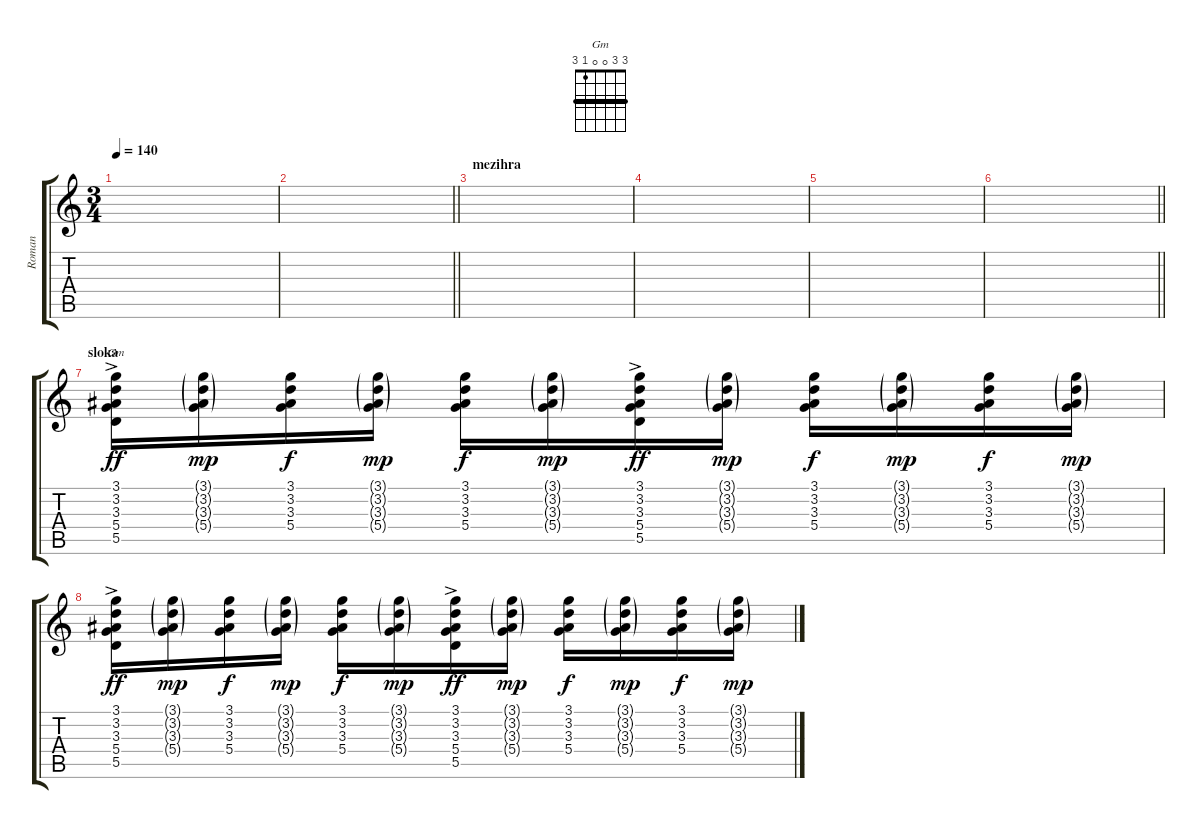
\track ("Roman" "Roman") {instrument electricguitarjazz}
\staff {score tabs}
\tuning (E4 B3 G3 D3 A2 E2) {hide}
\chord ("Gm" 3 3 0 0 1 3) {barre 3}
\ts (3 4)
\tempo 140
\clef g2
\ks c
|
\barLineRight lightlight
|
\section ("" "mezihra")
|
|
|
\barLineRight lightlight
|
\section ("" "sloka")
(3.1{ac} 3.2{ac} 3.3{ac} 5.4{ac} 5.5{ac}).16{ch "Gm" dy ff} (3.1{g} 3.2{g} 3.3{g} 5.4{g}).16{dy mp} (3.1 3.2 3.3 5.4).16{dy f} (3.1{g} 3.2{g} 3.3{g} 5.4{g}).16{dy mp} (3.1 3.2 3.3 5.4).16{dy f} (3.1{g} 3.2{g} 3.3{g} 5.4{g}).16{dy mp} (3.1{ac} 3.2{ac} 3.3{ac} 5.4{ac} 5.5{ac}).16{dy ff} (3.1{g} 3.2{g} 3.3{g} 5.4{g}).16{dy mp} (3.1 3.2 3.3 5.4).16{dy f} (3.1{g} 3.2{g} 3.3{g} 5.4{g}).16{dy mp} (3.1 3.2 3.3 5.4).16{dy f} (3.1{g} 3.2{g} 3.3{g} 5.4{g}).16{dy mp} |
(3.1{ac} 3.2{ac} 3.3{ac} 5.4{ac} 5.5{ac}).16{dy ff} (3.1{g} 3.2{g} 3.3{g} 5.4{g}).16{dy mp} (3.1 3.2 3.3 5.4).16{dy f} (3.1{g} 3.2{g} 3.3{g} 5.4{g}).16{dy mp} (3.1 3.2 3.3 5.4).16{dy f} (3.1{g} 3.2{g} 3.3{g} 5.4{g}).16{dy mp} (3.1{ac} 3.2{ac} 3.3{ac} 5.4{ac} 5.5{ac}).16{dy ff} (3.1{g} 3.2{g} 3.3{g} 5.4{g}).16{dy mp} (3.1 3.2 3.3 5.4).16{dy f} (3.1{g} 3.2{g} 3.3{g} 5.4{g}).16{dy mp} (3.1 3.2 3.3 5.4).16{dy f} (3.1{g} 3.2{g} 3.3{g} 5.4{g}).16{dy mp}
